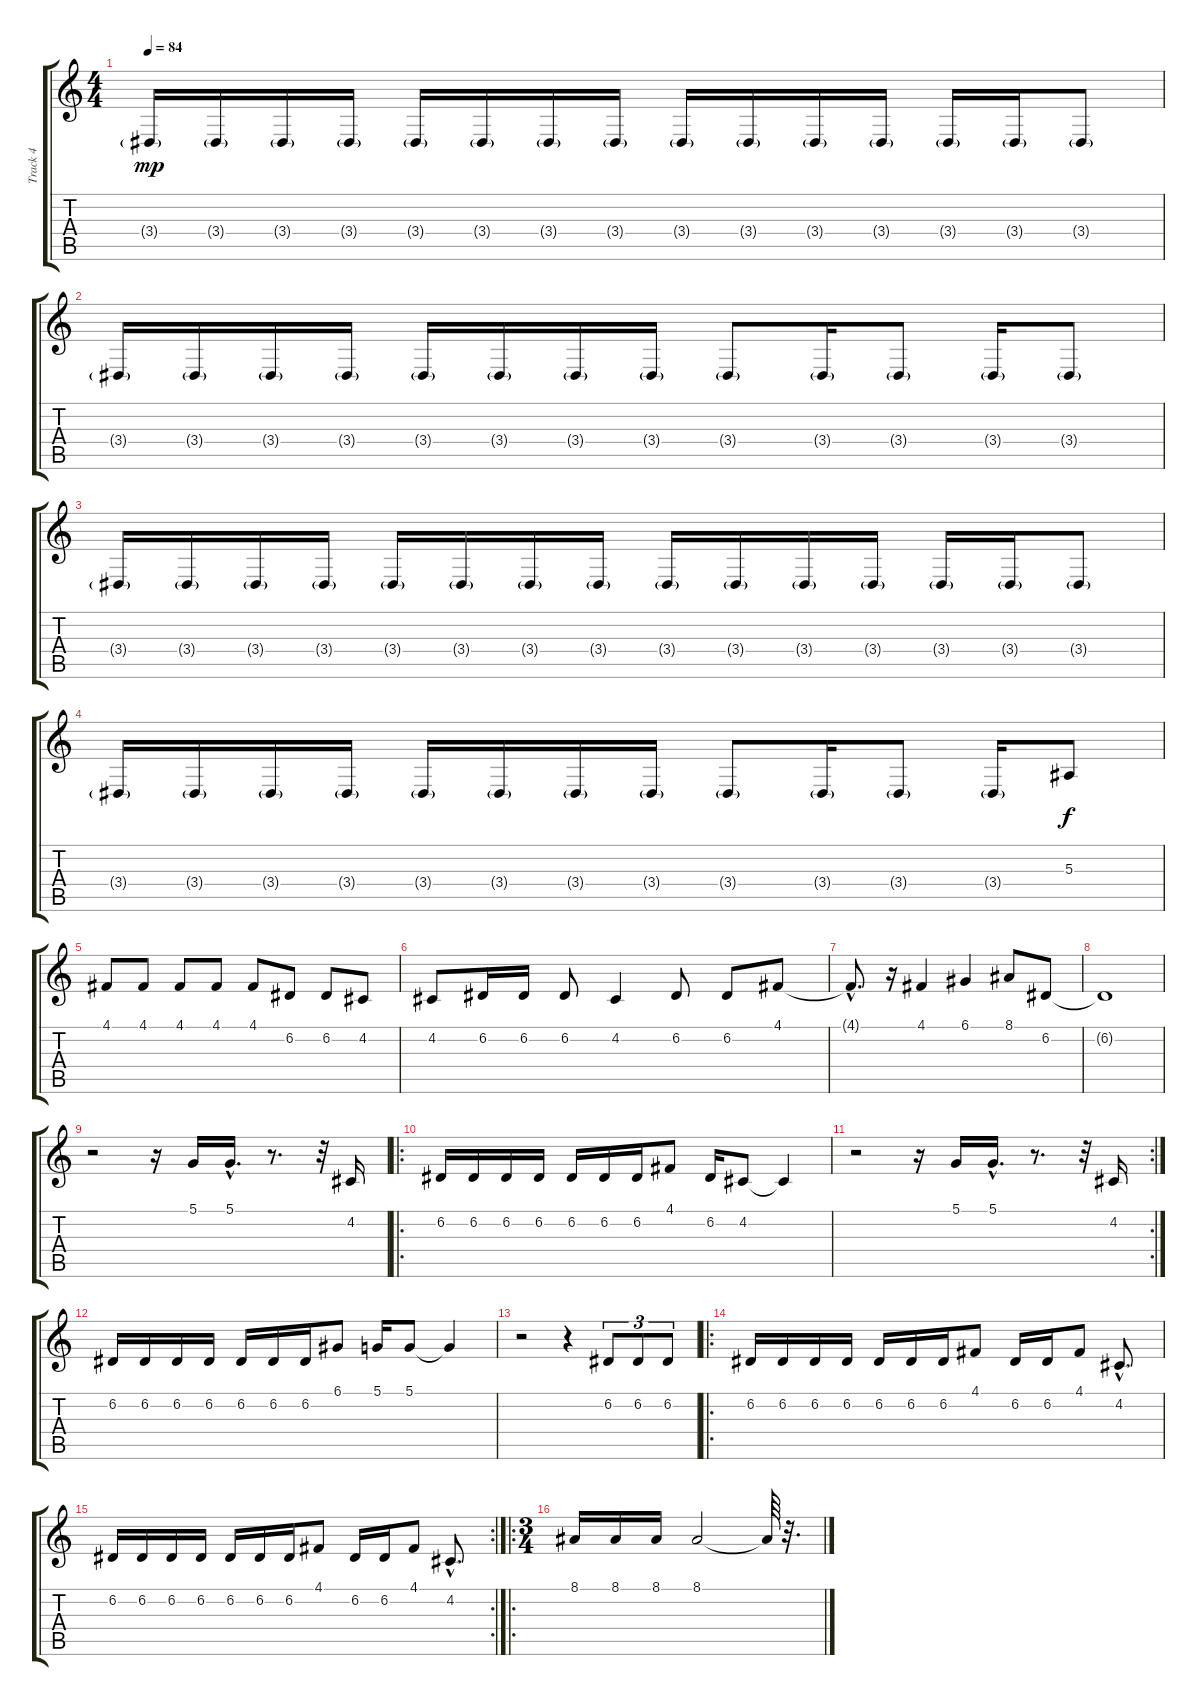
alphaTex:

\track ("Track 4" "Track 4") {instrument lead1square}
\staff {score tabs}
\tuning (D4 A3 F3 C3 G2 C2) {hide}
\ts (4 4)
\tempo 84
\clef g2
\ks c
3.4{g}.16{dy mp} 3.4{g}.16 3.4{g}.16 3.4{g}.16 3.4{g}.16 3.4{g}.16 3.4{g}.16 3.4{g}.16 3.4{g}.16 3.4{g}.16 3.4{g}.16 3.4{g}.16 3.4{g}.16 3.4{g}.16 3.4{g}.8 |
3.4{g}.16 3.4{g}.16 3.4{g}.16 3.4{g}.16 3.4{g}.16 3.4{g}.16 3.4{g}.16 3.4{g}.16 3.4{g}.8 3.4{g}.16 3.4{g}.8 3.4{g}.16 3.4{g}.8 |
3.4{g}.16 3.4{g}.16 3.4{g}.16 3.4{g}.16 3.4{g}.16 3.4{g}.16 3.4{g}.16 3.4{g}.16 3.4{g}.16 3.4{g}.16 3.4{g}.16 3.4{g}.16 3.4{g}.16 3.4{g}.16 3.4{g}.8 |
3.4{g}.16 3.4{g}.16 3.4{g}.16 3.4{g}.16 3.4{g}.16 3.4{g}.16 3.4{g}.16 3.4{g}.16 3.4{g}.8 3.4{g}.16 3.4{g}.8 3.4{g}.16 5.3.8{dy f} |
4.1.8 4.1.8 4.1.8 4.1.8 4.1.8 6.2.8 6.2.8 4.2.8 |
4.2.8 6.2.16 6.2.16 6.2.8 4.2.4 6.2.8 6.2.8 4.1.8 |
4.1{hac t}.8{d} r.16 4.1.4 6.1.4 8.1.8 6.2.8 |
6.2{t}.1 |
r.2 r.16 5.1.16 5.1{hac}.16{d} r.8{d} r.32 4.2.16 |
\ro
6.2.16 6.2.16 6.2.16 6.2.16 6.2.16 6.2.16 6.2.16 4.1.8 6.2.16 4.2.8 4.2{t}.4 |
\rc 2
r.2 r.16 5.1.16 5.1{hac}.16{d} r.8{d} r.32 4.2.16 |
6.2.16 6.2.16 6.2.16 6.2.16 6.2.16 6.2.16 6.2.16 6.1.8 5.1.16 5.1.8 5.1{t}.4 |
r.2 r.4 6.2.8{tu (3 2)} 6.2.8{tu (3 2)} 6.2.8{tu (3 2)} |
\ro
6.2.16 6.2.16 6.2.16 6.2.16 6.2.16 6.2.16 6.2.16 4.1.8 6.2.16 6.2.16 4.1.8 4.2{hac}.8{d} |
\rc 2
6.2.16 6.2.16 6.2.16 6.2.16 6.2.16 6.2.16 6.2.16 4.1.8 6.2.16 6.2.16 4.1.8 4.2{hac}.8{d} |
\ro
\ts (3 4)
8.1.16 8.1.16 8.1.16 8.1.2 8.1{t}.64 r.32{d}
